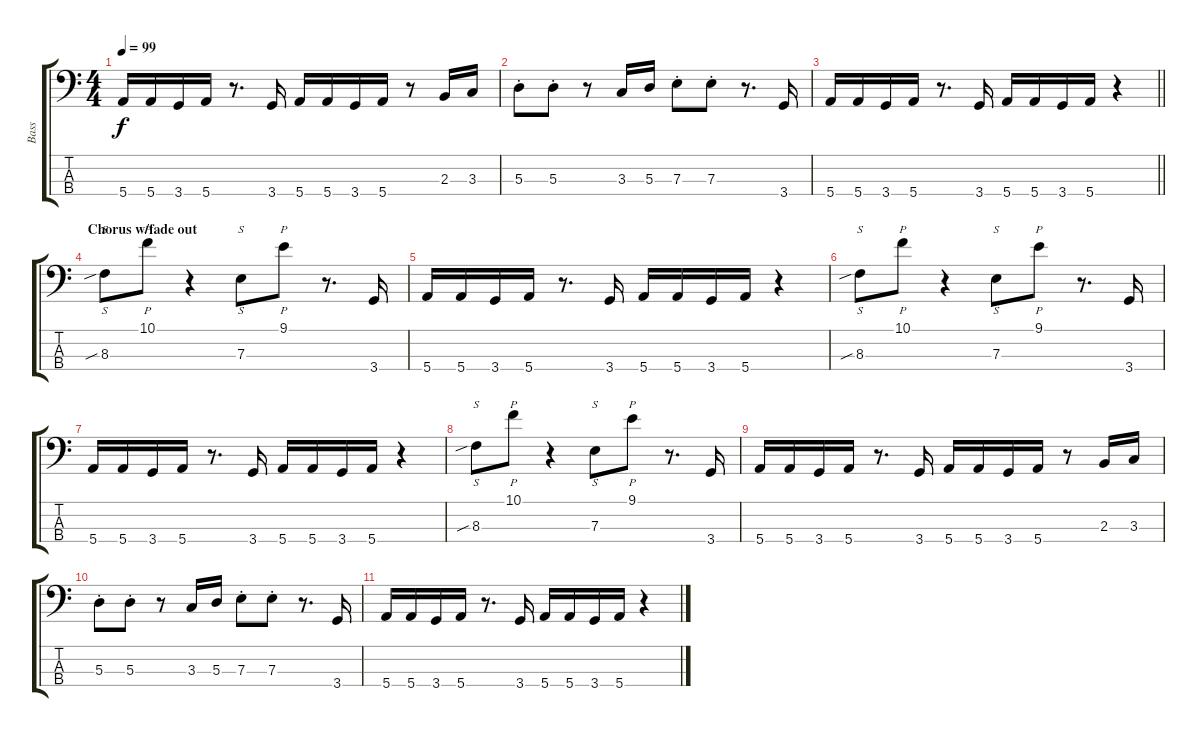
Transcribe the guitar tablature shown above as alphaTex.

\track ("Bass" "Bass") {instrument slapbass1}
\staff {score tabs}
\tuning (G2 D2 A1 E1) {hide}
\ts (4 4)
\tempo 99
\clef f4
\ks c
5.4.16{dy f} 5.4.16 3.4.16 5.4.16 r.8{d} 3.4.16 5.4.16 5.4.16 3.4.16 5.4.16 r.8 2.3.16 3.3.16 |
5.3{st}.8 5.3{st}.8 r.8 3.3.16 5.3.16 7.3{st}.8 7.3{st}.8 r.8{d} 3.4.16 |
\barLineRight lightlight
5.4.16 5.4.16 3.4.16 5.4.16 r.8{d} 3.4.16 5.4.16 5.4.16 3.4.16 5.4.16 r.4 |
\section ("" "Chorus w/fade out")
8.3{sib}.8{s} 10.1.8{p} r.4 7.3.8{s} 9.1.8{p} r.8{d} 3.4.16 |
5.4.16 5.4.16 3.4.16 5.4.16 r.8{d} 3.4.16 5.4.16 5.4.16 3.4.16 5.4.16 r.4 |
8.3{sib}.8{s volume 0} 10.1.8{p} r.4 7.3.8{s} 9.1.8{p} r.8{d} 3.4.16 |
5.4.16 5.4.16 3.4.16 5.4.16 r.8{d} 3.4.16 5.4.16 5.4.16 3.4.16 5.4.16 r.4 |
8.3{sib}.8{s} 10.1.8{p} r.4 7.3.8{s} 9.1.8{p} r.8{d} 3.4.16 |
5.4.16 5.4.16 3.4.16 5.4.16 r.8{d} 3.4.16 5.4.16 5.4.16 3.4.16 5.4.16 r.8 2.3.16 3.3.16 |
5.3{st}.8 5.3{st}.8 r.8 3.3.16 5.3.16 7.3{st}.8 7.3{st}.8 r.8{d} 3.4.16 |
5.4.16 5.4.16 3.4.16 5.4.16 r.8{d} 3.4.16 5.4.16 5.4.16 3.4.16 5.4.16 r.4
